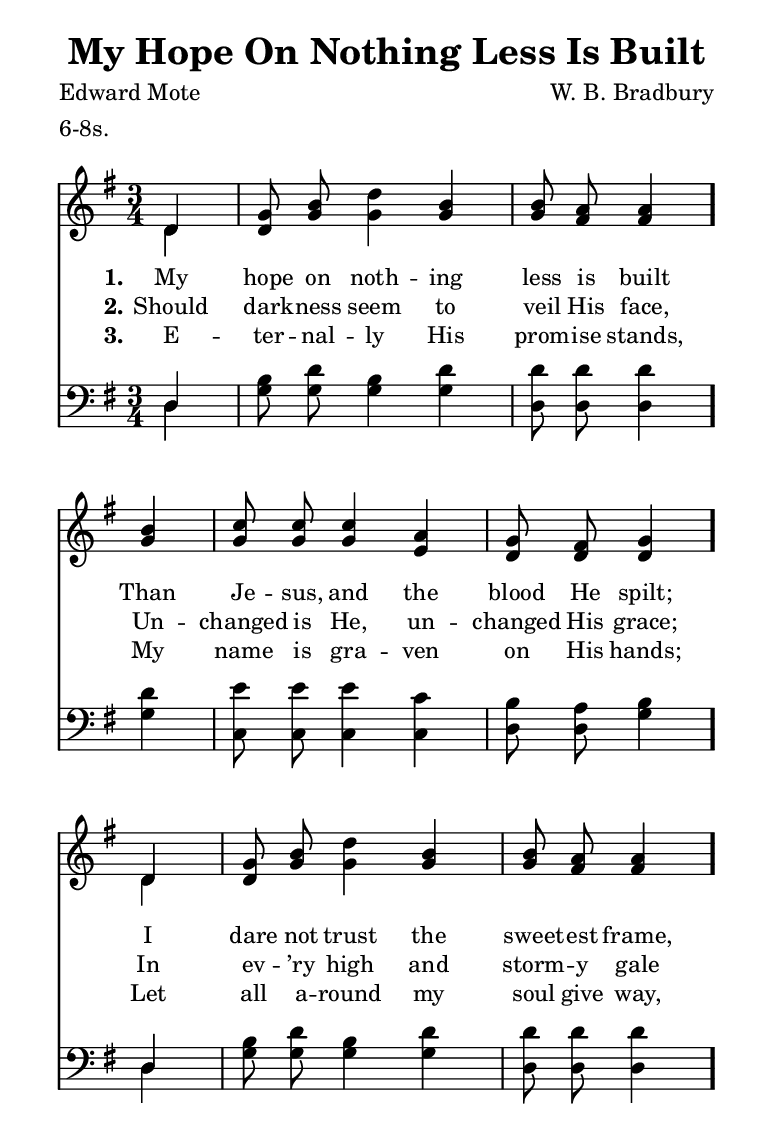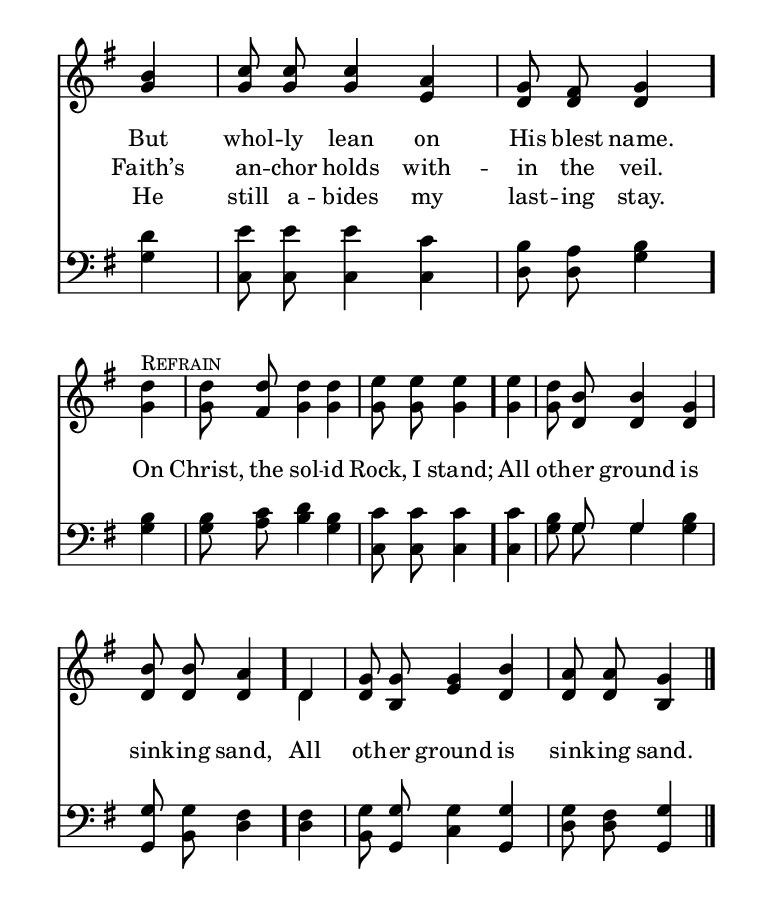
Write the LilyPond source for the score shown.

\include "common/global.ily"
\paper {
  \include "common/paper.ily"
  ragged-bottom = ##t
  ragged-last-bottom = ##t
  %systems-per-page = ##f
  page-count = ##f
}

\header{
  %gospel
  hymnnumber = "7"
  title = "My Hope On Nothing Less Is Built"
  tunename = "Foundation"
  meter = "6-8s."
  poet = "Edward Mote"
  composer = "W. B. Bradbury"
  %copyright = ""
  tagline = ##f
}

patternA = { c4 | c8 c8 c4 c4 | c8 c8 c4 } % all phrases

global = {
  \include "common/overrides.ily"
  \override Staff.TimeSignature.style = #'numbered
  \time 3/4
  \once \override Score.MetronomeMark.transparent = ##t
  \tempo 4 = 66
  \key g \major
  \partial 4
  \autoBeamOff
}

notesSoprano = {
\global
\relative c' {

  \changePitch \patternA { d  | g b d b | b a a   }
  \changePitch \patternA { b  | c c c a | g fis g }
  \changePitch \patternA { d  | g b d b | b a a   }
  \changePitch \patternA { b  | c c c a | g fis g }

  << s^\markup { \small \caps "Refrain" }
  \changePitch \patternA { d' | d d d d | e e e   } >>
  \changePitch \patternA { e  | d b b g | b b a   }
  \changePitch \patternA { d, | g g g b | a a g   }
  \bar "|."

}
}

notesAlto = {
\global
\relative e' {

  \changePitch \patternA { d | d g g g   | g fis fis }
  \changePitch \patternA { g | g g g e   | d d d     }
  \changePitch \patternA { d | d g g g   | g fis fis }
  \changePitch \patternA { g | g g g e   | d d d     }

  \changePitch \patternA { g | g fis g g | g g g     }
  \changePitch \patternA { g | g d d d   | d d d     }
  \changePitch \patternA { d | d b e d   | d d b     }

}
}

notesTenor = {
\global
\relative a, {


  \changePitch \patternA { d   | b' d b d | d d d   }
  \changePitch \patternA { d   | e e e c  | b a b   }
  \changePitch \patternA { d,  | b' d b d | d d d   }
  \changePitch \patternA { d   | e e e c  | b a b   }

  \changePitch \patternA { b   | b c d b  | c c c   }
  \changePitch \patternA { c   | b g g b  | g g fis }
  \changePitch \patternA { fis | g g g g  | g fis g }

}
}

notesBass = {
\global
\relative f {


  \changePitch \patternA { d | g g g g  | d d d   }
  \changePitch \patternA { g | c, c c c | d d g   }
  \changePitch \patternA { d | g g g g  | d d d   }
  \changePitch \patternA { g | c, c c c | d d g   }

  \changePitch \patternA { g | g a b g  | c, c c  }
  \changePitch \patternA { c | g' g g g | g, b d  }
  \changePitch \patternA { d | b g c g  | d' d g, }

}
}

Refrain = \lyricmode {

  On Christ, the sol -- id Rock, I stand; \bar "."
  All oth -- er ground is sink -- ing sand, \bar "."
  All oth -- er ground is sink -- ing sand. \bar "."

}

wordsA = \lyricmode {
\set stanza = "1."

  My hope on noth -- ing less is built \bar "."
  Than Je -- sus, and the blood He spilt; \bar "."
  I dare not trust the sweet -- est frame, \bar "."
  But whol -- ly lean on His blest name. \bar "."
}

wordsB = \lyricmode {
\set stanza = "2."

  Should dark -- ness seem to veil His face,
  Un -- changed is He, un -- changed His grace;
  In ev -- ’ry high and storm -- y gale
  Faith’s an -- chor holds with -- in the veil. \break
  \Refrain
}

wordsC = \lyricmode {
\set stanza = "3."

  E -- ter -- nal -- ly His prom -- ise stands,
  My name is gra -- ven on His hands;
  Let all a -- round my soul give way,
  He still a -- bides my last -- ing stay.
}


\score {
  \context ChoirStaff <<
    \context Staff = upper <<
      \set Staff.autoBeaming = ##f
      \set ChoirStaff.systemStartDelimiter = #'SystemStartBar
      \set ChoirStaff.printPartCombineTexts = ##f
      \partcombine #'(2 . 9) \notesSoprano \notesAlto
      \context NullVoice = sopranos { \voiceOne << \notesSoprano >> }
      \context NullVoice = altos { \voiceTwo << \notesAlto >> }
      \context Lyrics = one   \lyricsto sopranos \wordsA
      \context Lyrics = two   \lyricsto sopranos \wordsB
      \context Lyrics = three \lyricsto sopranos \wordsC
    >>
    \context Staff = men <<
      \set Staff.autoBeaming = ##f
      \clef bass
      \set ChoirStaff.printPartCombineTexts = ##f
      \partcombine #'(2 . 9) \notesTenor \notesBass
      \context NullVoice = tenors { \voiceOne << \notesTenor >> }
      \context NullVoice = basses { \voiceTwo << \notesBass >> }
    >>
  >>
  \layout {
    \include "common/layout.ily"
  }
  \midi{
    \include "common/midi.ily"
  }
}

\version "2.19.49"  % necessary for upgrading to future LilyPond versions.

% vi:set et ts=2 sw=2 ai nocindent syntax=lilypond:
